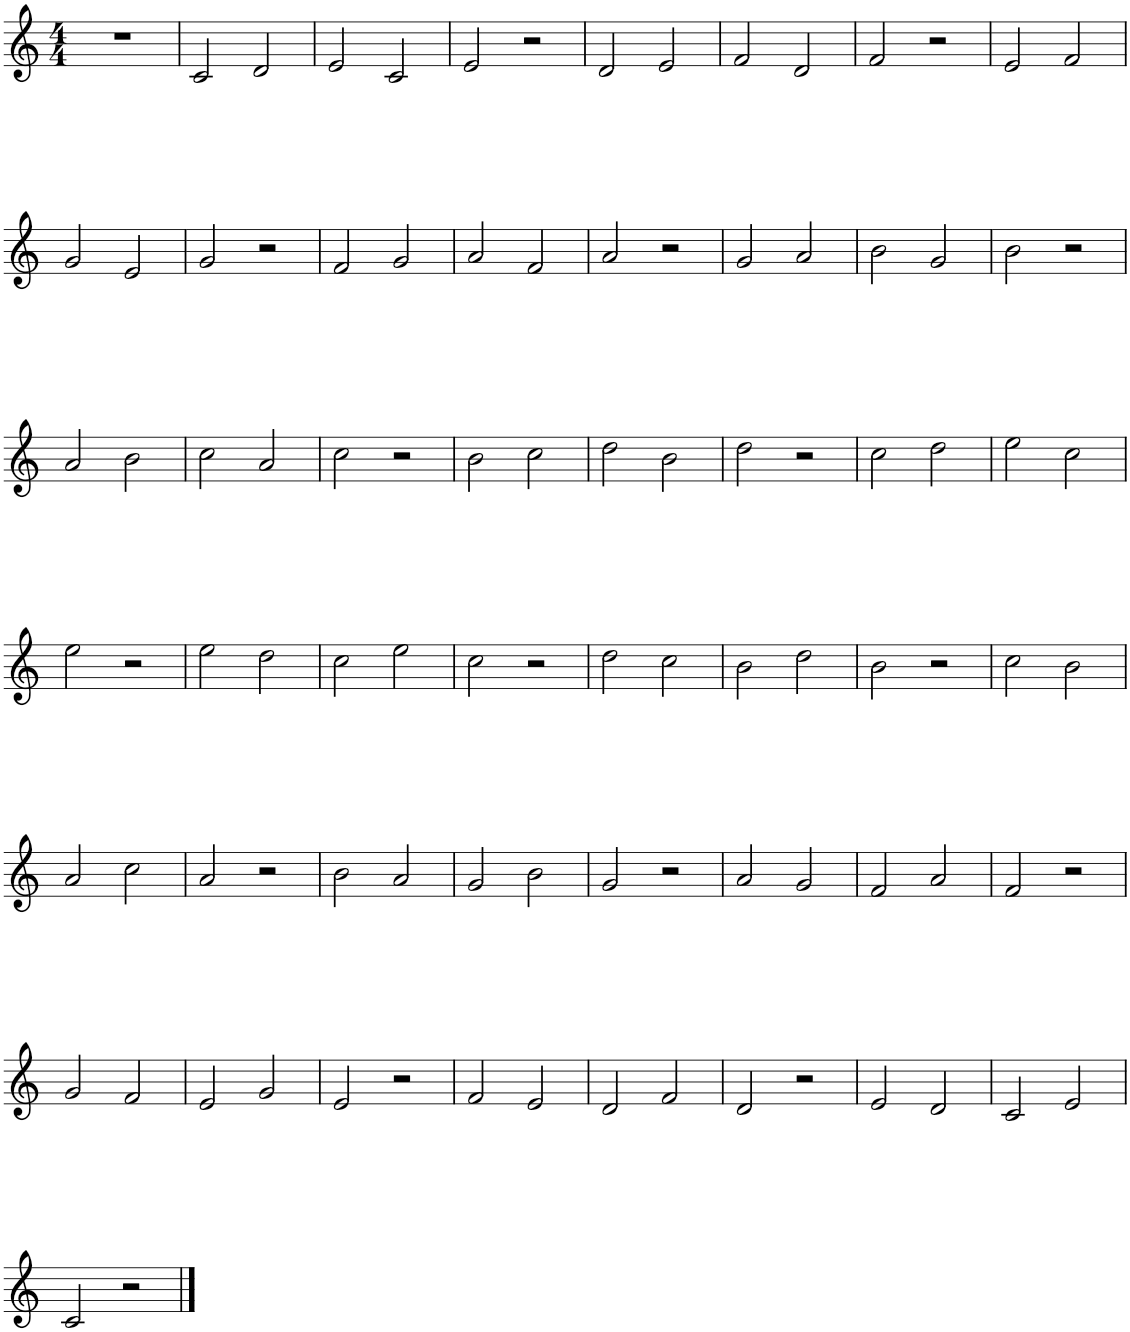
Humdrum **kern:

**kern
*part1
*staff1
*I"Piano
*I'Pno.
*clefG2
*k[]
*M4/4
=1
1r
=2
2c/
2d/
=3
2e/
2c/
=4
2e/
2r
=5
2d/
2e/
=6
2f/
2d/
=7
2f/
2r
=8
2e/
2f/
!!LO:LB:g=z
=9
2g/
2e/
=10
2g/
2r
=11
2f/
2g/
=12
2a/
2f/
=13
2a/
2r
=14
2g/
2a/
=15
2b\
2g/
=16
2b\
2r
!!LO:LB:g=z
=17
2a/
2b\
=18
2cc\
2a/
=19
2cc\
2r
=20
2b\
2cc\
=21
2dd\
2b\
=22
2dd\
2r
=23
2cc\
2dd\
=24
2ee\
2cc\
!!LO:LB:g=z
=25
2ee\
2r
=26
2ee\
2dd\
=27
2cc\
2ee\
=28
2cc\
2r
=29
2dd\
2cc\
=30
2b\
2dd\
=31
2b\
2r
=32
2cc\
2b\
!!LO:LB:g=z
=33
2a/
2cc\
=34
2a/
2r
=35
2b\
2a/
=36
2g/
2b\
=37
2g/
2r
=38
2a/
2g/
=39
2f/
2a/
=40
2f/
2r
!!LO:LB:g=z
=41
2g/
2f/
=42
2e/
2g/
=43
2e/
2r
=44
2f/
2e/
=45
2d/
2f/
=46
2d/
2r
=47
2e/
2d/
=48
2c/
2e/
!!LO:LB:g=z
=49
2c/
2r
==
*-
